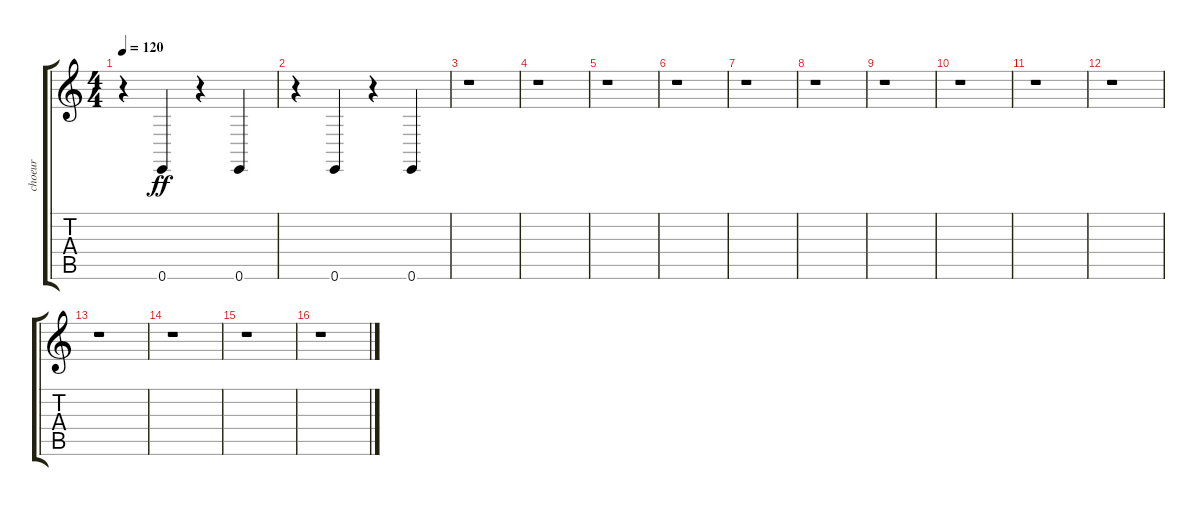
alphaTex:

\track ("choeur" "choeur") {instrument choiraahs}
\staff {score tabs}
\tuning (E4 B3 G3 D3 A2 E2) {hide}
\ts (4 4)
\tempo 120
\clef g2
\ks c
r.4{dy ff} 0.6.4 r.4 0.6.4 |
r.4 0.6.4 r.4 0.6.4 |
r.1 |
r.1 |
r.1 |
r.1 |
r.1 |
r.1 |
r.1 |
r.1 |
r.1 |
r.1 |
r.1 |
r.1 |
r.1 |
r.1
